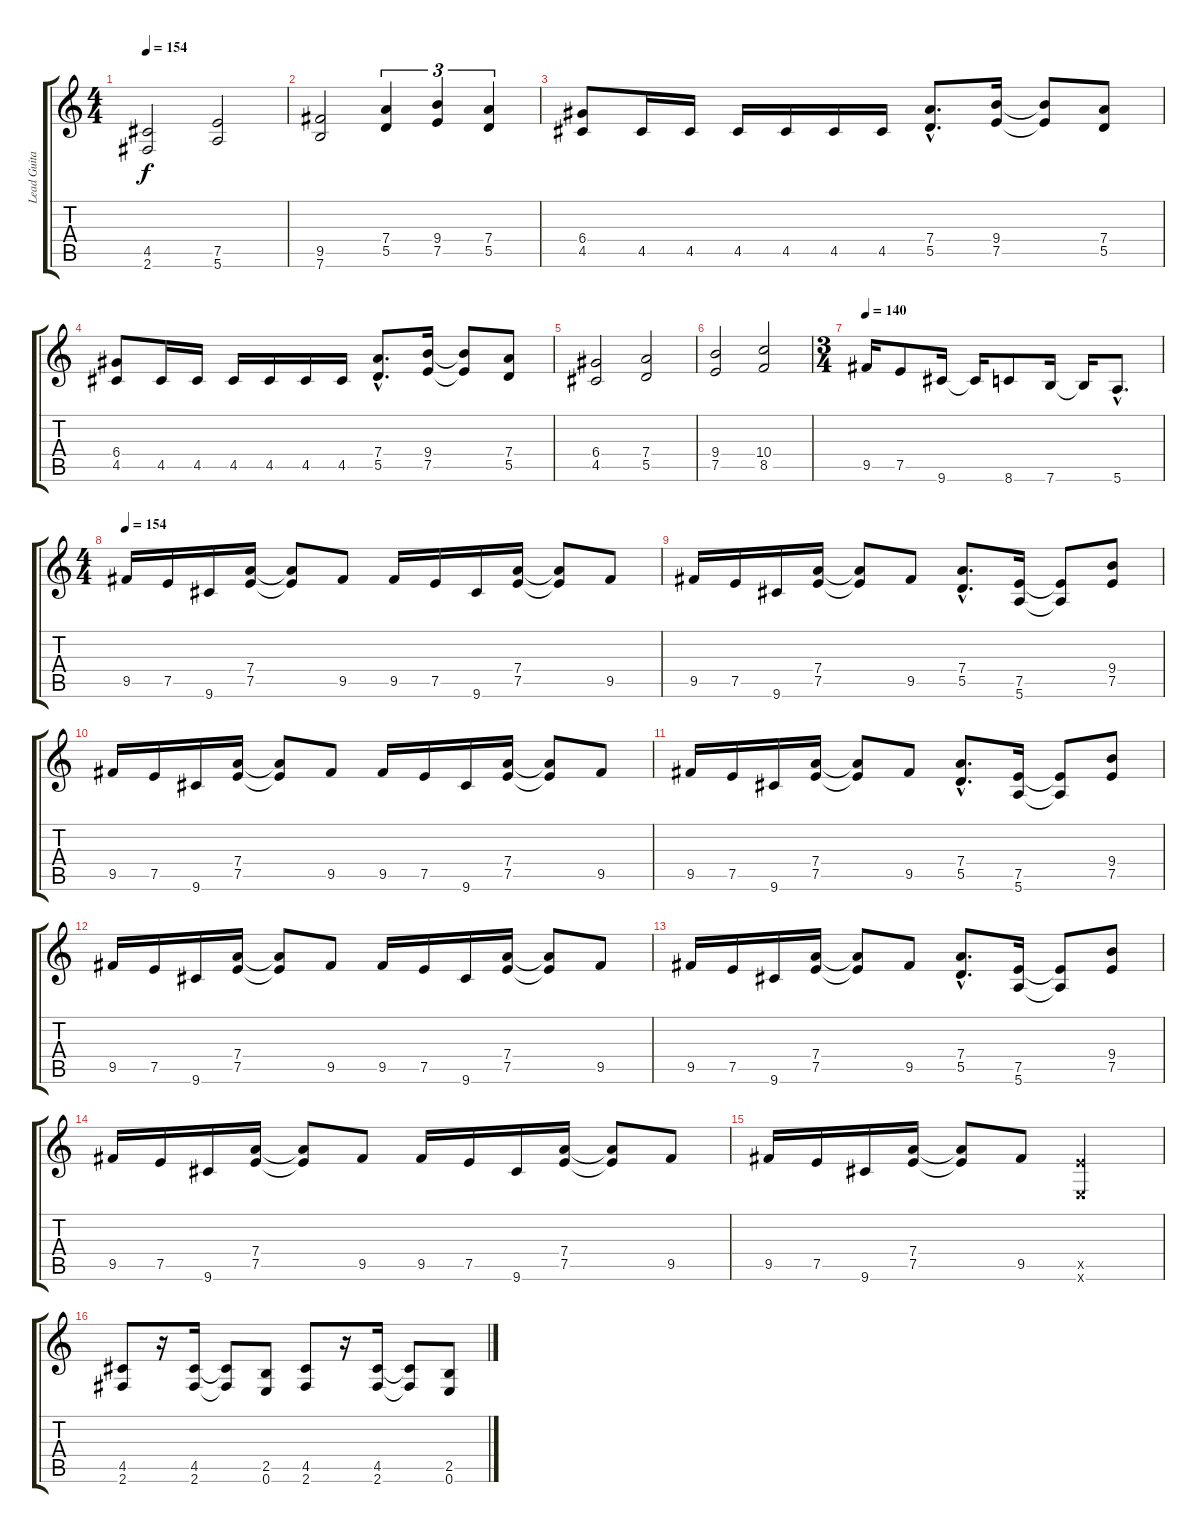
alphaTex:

\track ("Lead Guitar" "Lead Guita") {instrument distortionguitar}
\staff {score tabs}
\tuning (E4 B3 G3 D3 A2 E2) {hide}
\ts (4 4)
\tempo 154
\clef g2
\ks c
(4.5 2.6).2{dy f} (7.5 5.6).2 |
(9.5 7.6).2 (7.4 5.5).4{tu (3 2)} (9.4 7.5).4{tu (3 2)} (7.4 5.5).4{tu (3 2)} |
(6.4 4.5).8 4.5.16 4.5.16 4.5.16 4.5.16 4.5.16 4.5.16 (7.4{hac} 5.5{hac}).8{d} (9.4 7.5).16 (9.4{t} 7.5{t}).8 (7.4 5.5).8 |
(6.4 4.5).8 4.5.16 4.5.16 4.5.16 4.5.16 4.5.16 4.5.16 (7.4{hac} 5.5{hac}).8{d} (9.4 7.5).16 (9.4{t} 7.5{t}).8 (7.4 5.5).8 |
(6.4 4.5).2 (7.4 5.5).2 |
(9.4 7.5).2 (10.4 8.5).2 |
\ts (3 4)
\tempo 140
9.5.16 7.5.8 9.6.16 9.6{t}.16 8.6.8 7.6.16 7.6{t}.16 5.6{hac}.8{d} |
\ts (4 4)
\tempo 154
9.5.16 7.5.16 9.6.16 (7.4 7.5).16 (7.4{t} 7.5{t}).8 9.5.8 9.5.16 7.5.16 9.6.16 (7.4 7.5).16 (7.4{t} 7.5{t}).8 9.5.8 |
9.5.16 7.5.16 9.6.16 (7.4 7.5).16 (7.4{t} 7.5{t}).8 9.5.8 (7.4{hac} 5.5{hac}).8{d} (7.5 5.6).16 (7.5{t} 5.6{t}).8 (9.4 7.5).8 |
9.5.16 7.5.16 9.6.16 (7.4 7.5).16 (7.4{t} 7.5{t}).8 9.5.8 9.5.16 7.5.16 9.6.16 (7.4 7.5).16 (7.4{t} 7.5{t}).8 9.5.8 |
9.5.16 7.5.16 9.6.16 (7.4 7.5).16 (7.4{t} 7.5{t}).8 9.5.8 (7.4{hac} 5.5{hac}).8{d} (7.5 5.6).16 (7.5{t} 5.6{t}).8 (9.4 7.5).8 |
9.5.16 7.5.16 9.6.16 (7.4 7.5).16 (7.4{t} 7.5{t}).8 9.5.8 9.5.16 7.5.16 9.6.16 (7.4 7.5).16 (7.4{t} 7.5{t}).8 9.5.8 |
9.5.16 7.5.16 9.6.16 (7.4 7.5).16 (7.4{t} 7.5{t}).8 9.5.8 (7.4{hac} 5.5{hac}).8{d} (7.5 5.6).16 (7.5{t} 5.6{t}).8 (9.4 7.5).8 |
9.5.16 7.5.16 9.6.16 (7.4 7.5).16 (7.4{t} 7.5{t}).8 9.5.8 9.5.16 7.5.16 9.6.16 (7.4 7.5).16 (7.4{t} 7.5{t}).8 9.5.8 |
9.5.16 7.5.16 9.6.16 (7.4 7.5).16 (7.4{t} 7.5{t}).8 9.5.8 (7.5{x} 0.6{x}).2 |
(4.5 2.6).8 r.16 (4.5 2.6).16 (4.5{t} 2.6{t}).8 (2.5 0.6).8 (4.5 2.6).8 r.16 (4.5 2.6).16 (4.5{t} 2.6{t}).8 (2.5 0.6).8
